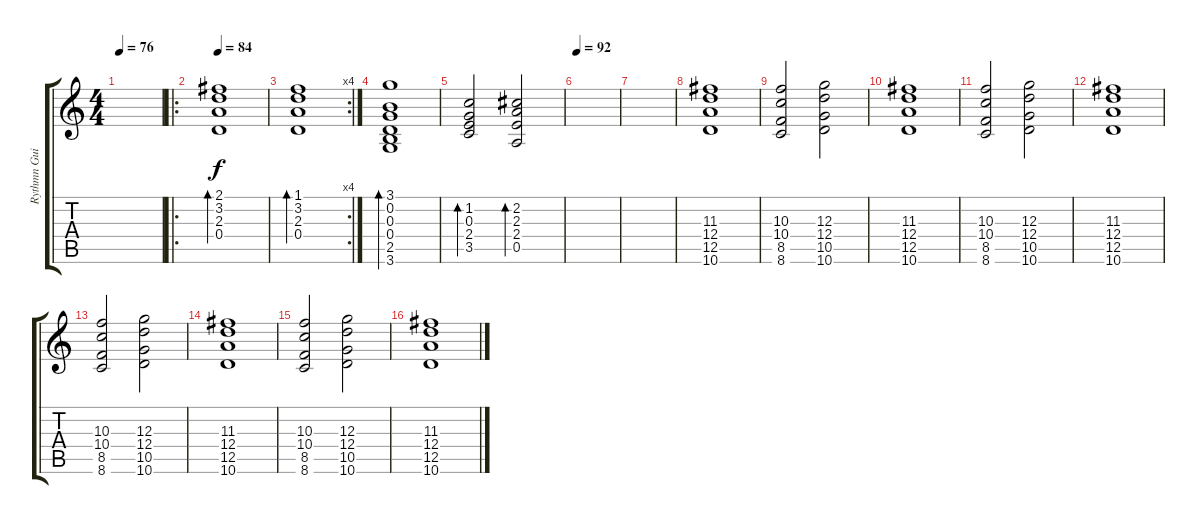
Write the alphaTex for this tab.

\track ("Rythmn Guitar" "Rythmn Gui") {instrument electricguitarclean}
\staff {score tabs}
\tuning (E4 B3 G3 D3 A2 E2) {hide}
\ts (4 4)
\tempo 76
\clef g2
\ks c
|
\ro
\tempo 84
(2.1 3.2 2.3 0.4).1{bd 240 instrument electricguitarclean} |
\rc 4
(1.1 3.2 2.3 0.4).1{bd 240} |
(3.1 0.2 0.3 0.4 2.5 3.6).1{bd 240} |
(1.2 0.3 2.4 3.5).2{bd 240} (2.2 2.3 2.4 0.5).2{bd 240} |
\tempo 92
|
|
(11.3 12.4 12.5 10.6).1{instrument overdrivenguitar} |
(10.3 10.4 8.5 8.6).2 (12.3 12.4 10.5 10.6).2 |
(11.3 12.4 12.5 10.6).1 |
(10.3 10.4 8.5 8.6).2 (12.3 12.4 10.5 10.6).2 |
(11.3 12.4 12.5 10.6).1 |
(10.3 10.4 8.5 8.6).2 (12.3 12.4 10.5 10.6).2 |
(11.3 12.4 12.5 10.6).1 |
(10.3 10.4 8.5 8.6).2 (12.3 12.4 10.5 10.6).2 |
(11.3 12.4 12.5 10.6).1
